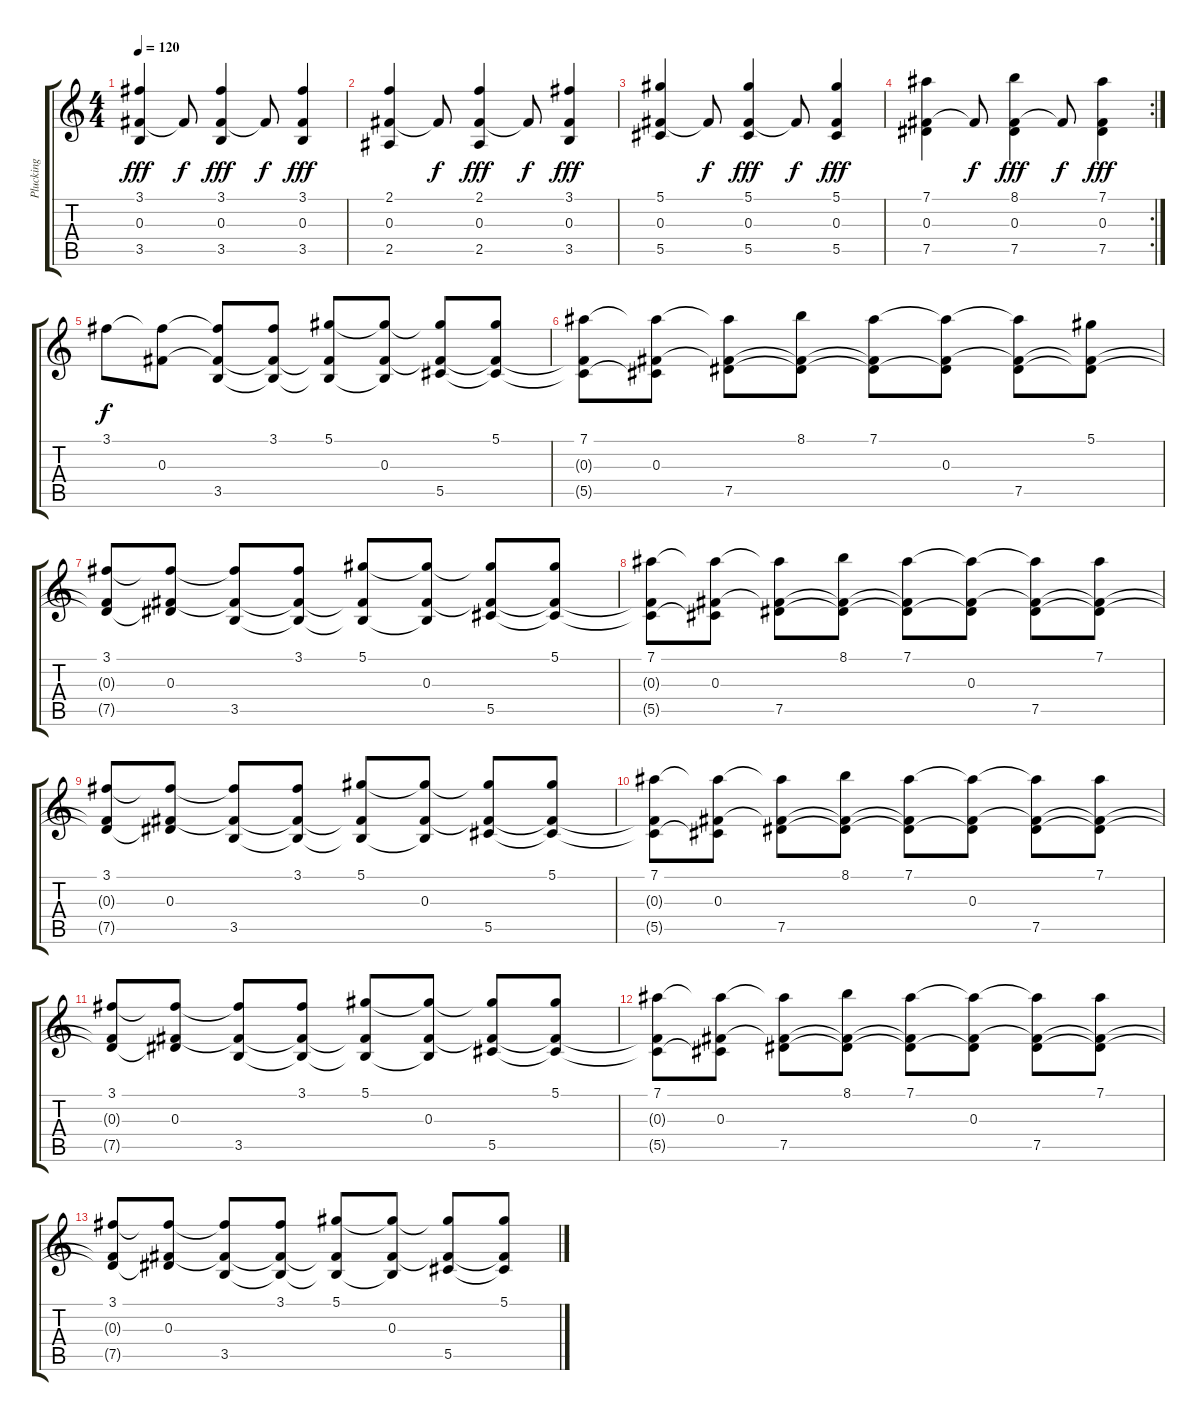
\track ("Plucking" "Plucking") {instrument acousticguitarnylon}
\staff {score tabs}
\tuning (Eb4 Bb3 Gb3 Db3 Ab2 Eb2) {hide}
\ts (4 4)
\tempo 120
\clef g2
\ks c
(3.1 0.3 3.5).4{dy fff} 0.3{t}.8{dy f} (3.1 0.3 3.5).4{dy fff} 0.3{t}.8{dy f} (3.1 0.3 3.5).4{dy fff} |
(2.1 0.3 2.5).4 0.3{t}.8{dy f} (2.1 0.3 2.5).4{dy fff} 0.3{t}.8{dy f} (3.1 0.3 3.5).4{dy fff} |
(5.1 0.3 5.5).4 0.3{t}.8{dy f} (5.1 0.3 5.5).4{dy fff} 0.3{t}.8{dy f} (5.1 0.3 5.5).4{dy fff} |
\rc 2
(7.1 0.3 7.5).4 0.3{t}.8{dy f} (8.1 0.3 7.5).4{dy fff} 0.3{t}.8{dy f} (7.1 0.3 7.5).4{dy fff} |
3.1.8{dy f} (3.1{t} 0.3).8 (3.1{t} 0.3{t} 3.5).8 (3.1 0.3{t} 3.5{t}).8 (5.1 0.3{t} 3.5{t}).8 (5.1{t} 0.3 3.5{t}).8 (5.1{t} 0.3{t} 5.5).8 (5.1 0.3{t} 5.5{t}).8 |
(7.1 0.3{t} 5.5{t}).8 (7.1{t} 0.3 5.5{t}).8 (7.1{t} 0.3{t} 7.5).8 (8.1 0.3{t} 7.5{t}).8 (7.1 0.3{t} 7.5{t}).8 (7.1{t} 0.3 7.5{t}).8 (7.1{t} 0.3{t} 7.5).8 (5.1 0.3{t} 7.5{t}).8 |
(3.1 0.3{t} 7.5{t}).8 (3.1{t} 0.3 7.5{t}).8 (3.1{t} 0.3{t} 3.5).8 (3.1 0.3{t} 3.5{t}).8 (5.1 0.3{t} 3.5{t}).8 (5.1{t} 0.3 3.5{t}).8 (5.1{t} 0.3{t} 5.5).8 (5.1 0.3{t} 5.5{t}).8 |
(7.1 0.3{t} 5.5{t}).8 (7.1{t} 0.3 5.5{t}).8 (7.1{t} 0.3{t} 7.5).8 (8.1 0.3{t} 7.5{t}).8 (7.1 0.3{t} 7.5{t}).8 (7.1{t} 0.3 7.5{t}).8 (7.1{t} 0.3{t} 7.5).8 (7.1 0.3{t} 7.5{t}).8 |
(3.1 0.3{t} 7.5{t}).8 (3.1{t} 0.3 7.5{t}).8 (3.1{t} 0.3{t} 3.5).8 (3.1 0.3{t} 3.5{t}).8 (5.1 0.3{t} 3.5{t}).8 (5.1{t} 0.3 3.5{t}).8 (5.1{t} 0.3{t} 5.5).8 (5.1 0.3{t} 5.5{t}).8 |
(7.1 0.3{t} 5.5{t}).8 (7.1{t} 0.3 5.5{t}).8 (7.1{t} 0.3{t} 7.5).8 (8.1 0.3{t} 7.5{t}).8 (7.1 0.3{t} 7.5{t}).8 (7.1{t} 0.3 7.5{t}).8 (7.1{t} 0.3{t} 7.5).8 (7.1 0.3{t} 7.5{t}).8 |
(3.1 0.3{t} 7.5{t}).8 (3.1{t} 0.3 7.5{t}).8 (3.1{t} 0.3{t} 3.5).8 (3.1 0.3{t} 3.5{t}).8 (5.1 0.3{t} 3.5{t}).8 (5.1{t} 0.3 3.5{t}).8 (5.1{t} 0.3{t} 5.5).8 (5.1 0.3{t} 5.5{t}).8 |
(7.1 0.3{t} 5.5{t}).8 (7.1{t} 0.3 5.5{t}).8 (7.1{t} 0.3{t} 7.5).8 (8.1 0.3{t} 7.5{t}).8 (7.1 0.3{t} 7.5{t}).8 (7.1{t} 0.3 7.5{t}).8 (7.1{t} 0.3{t} 7.5).8 (7.1 0.3{t} 7.5{t}).8 |
(3.1 0.3{t} 7.5{t}).8 (3.1{t} 0.3 7.5{t}).8 (3.1{t} 0.3{t} 3.5).8 (3.1 0.3{t} 3.5{t}).8 (5.1 0.3{t} 3.5{t}).8 (5.1{t} 0.3 3.5{t}).8 (5.1{t} 0.3{t} 5.5).8 (5.1 0.3{t} 5.5{t}).8
